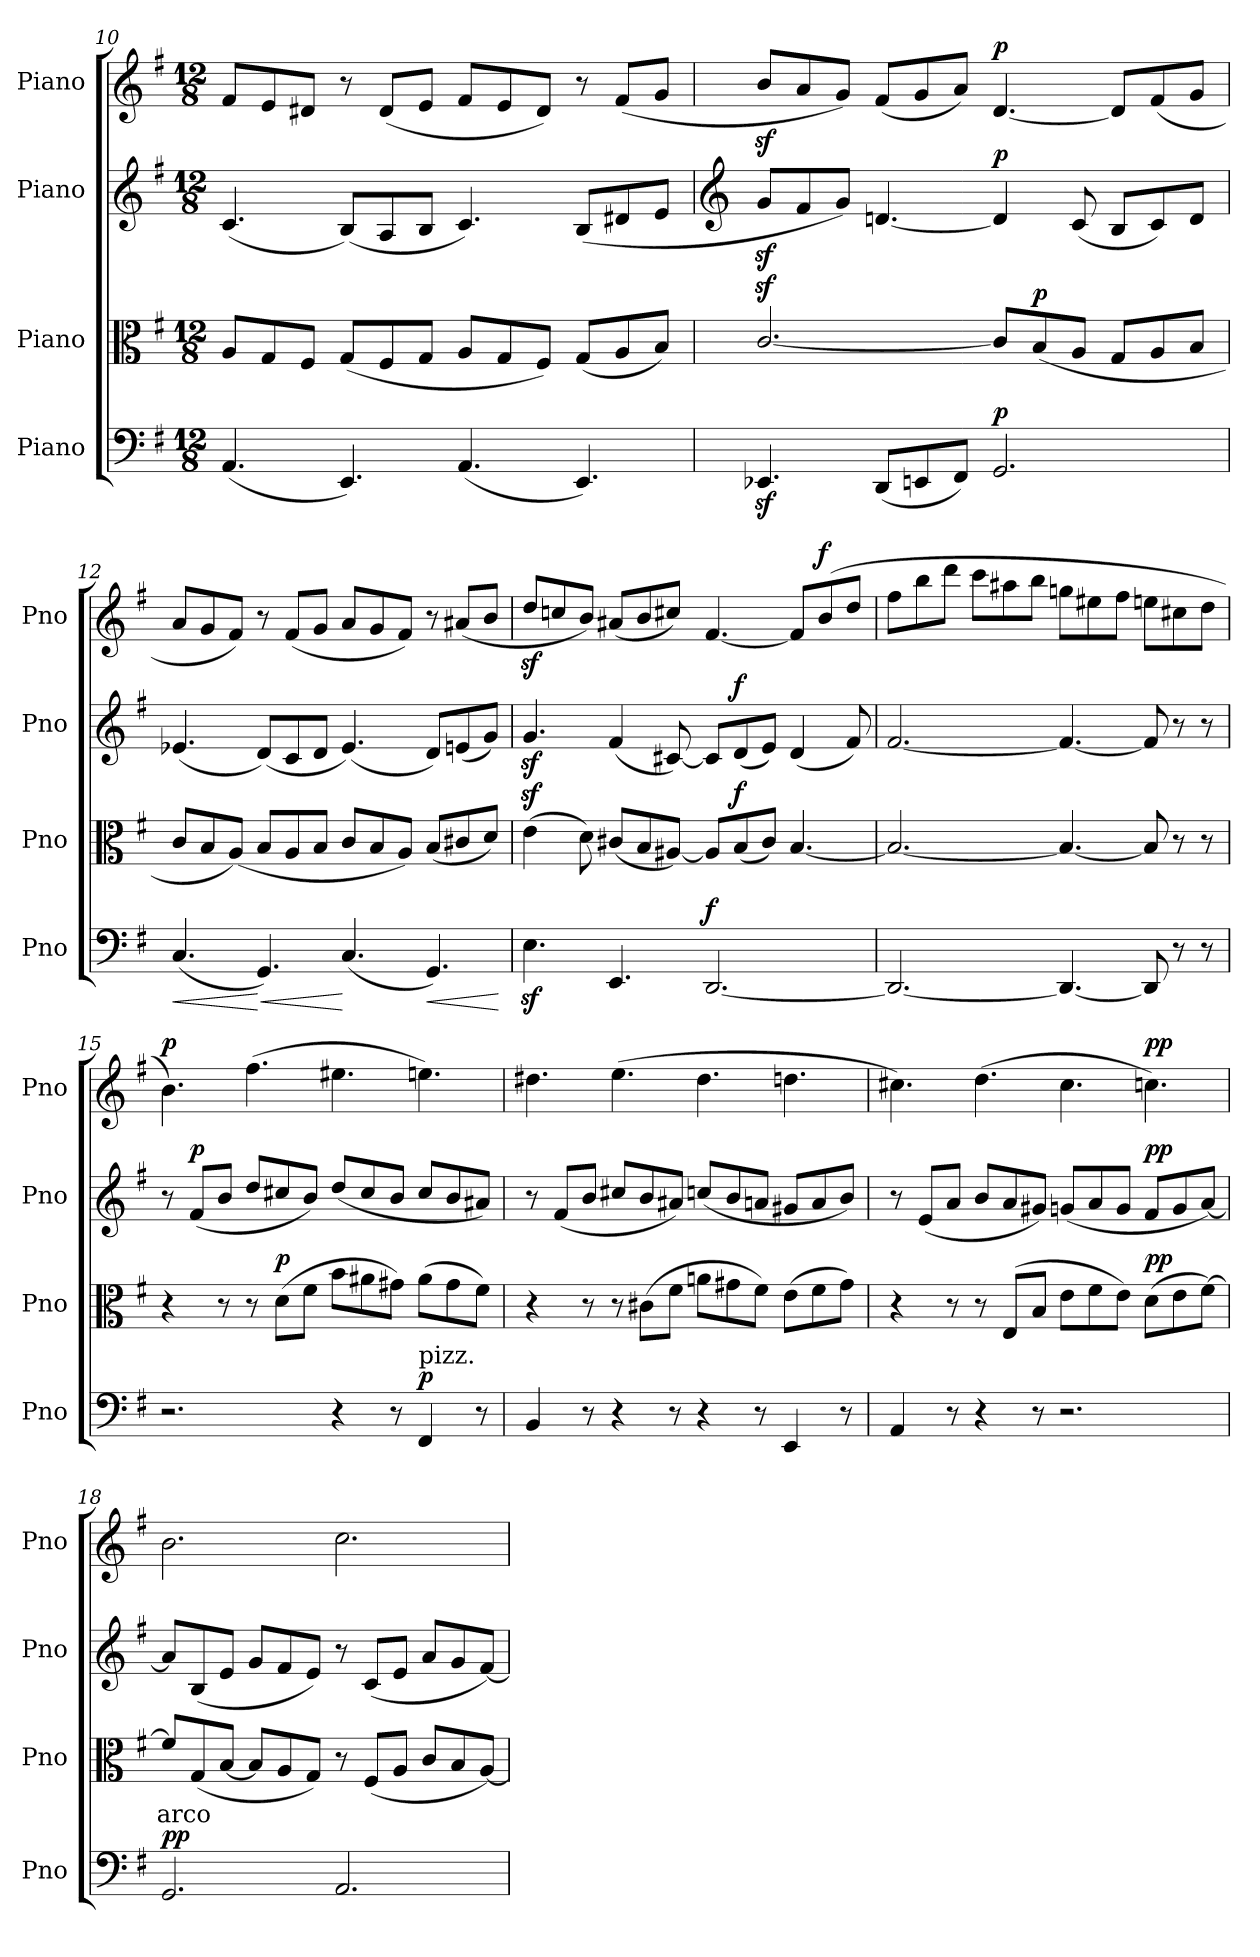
**kern	**dynam	**kern	**text	**dynam	**kern	**dynam	**kern	**dynam
*part4	*part4	*part3	*part3	*part3	*part2	*part2	*part1	*part1
*staff4	*staff4	*staff3	*staff3	*staff3	*staff2	*staff2	*staff1	*staff1
*I"Piano	*	*I"Piano	*	*	*I"Piano	*	*I"Piano	*
*I'Pno	*	*I'Pno	*	*	*I'Pno	*	*I'Pno	*
*clefF4	*	*clefC3	*	*	*clefG2	*	*clefG2	*
*k[f#]	*	*k[f#]	*	*	*k[f#]	*	*k[f#]	*
*M12/8	*	*M12/8	*	*	*M12/8	*	*M12/8	*
=10	=10	=10	=10	=10	=10	=10	=10	=10
(4.AA/	.	8A/L	.	.	(4.c/	.	8f#/L	.
.	.	8G/	.	.	.	.	8e/	.
.	.	8F#/J	.	.	.	.	8d#X/J	.
4.EE/)	.	(8G/L	.	.	(8B/L)	.	8r	.
.	.	8F#/	.	.	8A/	.	(8d#/L	.
.	.	8G/J	.	.	8B/J	.	8e/J	.
(4.AA/	.	8A/L	.	.	4.c/)	.	8f#/L	.
.	.	8G/	.	.	.	.	8e/	.
.	.	8F#/J)	.	.	.	.	8d#/J)	.
4.EE/)	.	(8G/L	.	.	(8B/L	.	8r	.
.	.	8A/	.	.	8d#X/	.	(8f#/L	.
.	.	8B/J)	.	.	8e/J	.	8g/J	.
!!LO:LB:g=z
=11	=11	=11	=11	=11	=11	=11	=11	=11
*	*	*	*	*	*clefG2	*	*	*
4.EE-Xz</	.	[2.cz</	.	.	8gz</L	.	8bz</L	.
.	.	.	.	.	8f#/	.	8a/	.
.	.	.	.	.	8g/J)	.	8g/J)	.
(8DD/L	.	.	.	.	[4.dn/	.	(8f#/L	.
8EEn/	.	.	.	.	.	.	8g/	.
8FF#/J)	.	.	.	.	.	.	8a/J)	.
!	!LO:DY:a	!	!	!	!	!LO:DY:a	!	!LO:DY:a
2.GG/	p	8c/L]	.	.	4d/]	p	[4.d/	p
!	!	!	!	!LO:DY:a	!	!	!	!
.	.	(8B/	.	p	.	.	.	.
.	.	8A/J	.	.	(8c/	.	.	.
.	.	8G/L	.	.	8B/L	.	8d/L]	.
.	.	8A/	.	.	8c/)	.	(8f#/	.
.	.	8B/J	.	.	8d/J	.	8g/J	.
=12	=12	=12	=12	=12	=12	=12	=12	=12
!	!LO:HP:b	!	!	!	!	!	!	!
(4.C/	<	8c/L	.	.	(4.e-X/	.	8a/L	.
.	.	8B/	.	.	.	.	8g/	.
.	.	(8A/J)	.	.	.	.	8f#/J)	.
!	!LO:HP:n=1:b	!	!	!	!	!	!	!
4.GG/)	[ <	8B/L	.	.	(8d/L)	.	8r	.
.	.	8A/	.	.	8c/	.	(8f#/L	.
.	.	8B/J	.	.	8d/J	.	8g/J	.
(4.C/	[	8c/L	.	.	(4.e-/)	.	8a/L	.
.	.	8B/	.	.	.	.	8g/	.
.	.	8A/J)	.	.	.	.	8f#/J)	.
!	!LO:HP:b	!	!	!	!	!	!	!
4.GG/)	<	(8B/L	.	.	8d/L)	.	8r	.
.	.	8c#X/	.	.	(8en/	.	(8a#X/L	.
.	.	8d/J)	.	.	8g/J)	.	8b/J	.
.	[	.	.	.	.	.	.	.
=13	=13	=13	=13	=13	=13	=13	=13	=13
4.Ez<\	.	(4ez<\	.	.	4.gz</	.	8ddz</L	.
.	.	.	.	.	.	.	8ccn/	.
.	.	8d\)	.	.	.	.	8b/J)	.
4.EE/	.	(8c#X/L	.	.	(4f#/	.	(8a#X/L	.
.	.	8B/	.	.	.	.	8b/	.
.	.	[8A#X/J)	.	.	[8c#X/)	.	8cc#X/J)	.
!	!LO:DY:a	!	!	!	!	!	!	!
[2.DD/	f	8A#/L]	.	.	8c#/L]	.	[4.f#/	.
!	!	!	!	!LO:DY:a	!	!LO:DY:a	!	!
.	.	(8B/	.	f	(8d/	f	.	.
.	.	8c#/J)	.	.	8e/J)	.	.	.
.	.	[4.B/	.	.	(4d/	.	8f#/L]	.
!	!	!	!	!	!	!	!	!LO:DY:a
.	.	.	.	.	.	.	(8b/	f
.	.	.	.	.	8f#/)	.	8dd/J	.
=14	=14	=14	=14	=14	=14	=14	=14	=14
2.DD/_	.	2.B/_	.	.	[2.f#/	.	8ff#\L	.
.	.	.	.	.	.	.	8bb\	.
.	.	.	.	.	.	.	8ddd\J	.
.	.	.	.	.	.	.	8ccc\L	.
.	.	.	.	.	.	.	8aa#X\	.
.	.	.	.	.	.	.	8bb\J	.
4.DD/_	.	4.B/_	.	.	4.f#/_	.	8ggn\L	.
.	.	.	.	.	.	.	8ee#X\	.
.	.	.	.	.	.	.	8ff#\J	.
8DD/]	.	8B/]	.	.	8f#/]	.	8een\L	.
8r	.	8r	.	.	8r	.	8cc#X\	.
8r	.	8r	.	.	8r	.	8dd\J	.
=15	=15	=15	=15	=15	=15	=15	=15	=15
!	!	!	!	!	!	!	!	!LO:DY:a
2.r	.	4r	.	.	8r	.	4.b\)	p
!	!	!	!	!	!	!LO:DY:a	!	!
.	.	.	.	.	(8f#/L	p	.	.
.	.	8r	.	.	8b/J	.	.	.
.	.	8r	.	.	8dd/L	.	(4.ff#\	.
!	!	!	!	!LO:DY:a	!	!	!	!
.	.	(8d\L	.	p	8cc#X/	.	.	.
.	.	8f#\J	.	.	8b/J)	.	.	.
4r	.	8b\L	.	.	(8dd/L	.	4.ee#X\	.
.	.	8a#X\	.	.	8cc#/	.	.	.
8r	.	8g#X\J)	.	.	8b/J	.	.	.
!LO:TX:a:t=pizz.	!	!	!	!	!	!	!	!
!	!LO:DY:a	!	!	!	!	!	!	!
4FF#/	p	(8a#\L	.	.	8cc#/L	.	4.een\)	.
.	.	8g#\	.	.	8b/	.	.	.
8r	.	8f#\J)	.	.	8a#X/J)	.	.	.
!!LO:LB:g=z
=16	=16	=16	=16	=16	=16	=16	=16	=16
4BB/	.	4r	.	.	8r	.	4.dd#X\	.
.	.	.	.	.	(8f#/L	.	.	.
8r	.	8r	.	.	8b/J	.	.	.
4r	.	8r	.	.	8cc#X/L	.	(4.ee\	.
.	.	(8c#X\L	.	.	8b/	.	.	.
8r	.	8f#\J	.	.	8a#X/J)	.	.	.
4r	.	8an\L	.	.	(8ccn/L	.	4.dd#\	.
.	.	8g#X\	.	.	8b/	.	.	.
8r	.	8f#\J)	.	.	8an/J	.	.	.
4EE/	.	(8e\L	.	.	8g#X/L	.	4.ddn\	.
.	.	8f#\	.	.	8a/	.	.	.
8r	.	8g#\J)	.	.	8b/J)	.	.	.
=17	=17	=17	=17	=17	=17	=17	=17	=17
4AA/	.	4r	.	.	8r	.	4.cc#X\)	.
.	.	.	.	.	(8e/L	.	.	.
8r	.	8r	.	.	8a/J	.	.	.
4r	.	8r	.	.	8b/L	.	(4.dd\	.
.	.	(8E/L	.	.	8a/	.	.	.
8r	.	8B/J	.	.	8g#X/J)	.	.	.
2.r	.	8e\L	.	.	(8gn/L	.	4.cc#\	.
.	.	8f#\	.	.	8a/	.	.	.
.	.	8e\J)	.	.	8g/J	.	.	.
!	!	!	!	!LO:DY:a	!	!LO:DY:a	!	!LO:DY:a
.	.	(8d\L	.	pp	8f#/L	pp	4.ccn\)	pp
.	.	8e\	.	.	8g/	.	.	.
.	.	[8f#\J)	.	.	[8a/J)	.	.	.
=18	=18	=18	=18	=18	=18	=18	=18	=18
!	!LO:DY:a	!	!LO:LY:b	!	!	!	!	!
2.GG/	pp	8f#/L]	arco	.	8a/L]	.	2.b\	.
.	.	(8G/	.	.	(8B/	.	.	.
.	.	[8B/J	.	.	8e/J	.	.	.
.	.	8B/L]	.	.	8g/L	.	.	.
.	.	8A/	.	.	8f#/	.	.	.
.	.	8G/J)	.	.	8e/J)	.	.	.
2.AA/	.	8r	.	.	8r	.	2.cc\	.
.	.	(8F#/L	.	.	(8c/L	.	.	.
.	.	8A/J	.	.	8e/J	.	.	.
.	.	8c/L	.	.	8a/L	.	.	.
.	.	8B/	.	.	8g/	.	.	.
.	.	[8A/J)	.	.	[8f#/J)	.	.	.
=	=	=	=	=	=	=	=	=
*-	*-	*-	*-	*-	*-	*-	*-	*-
